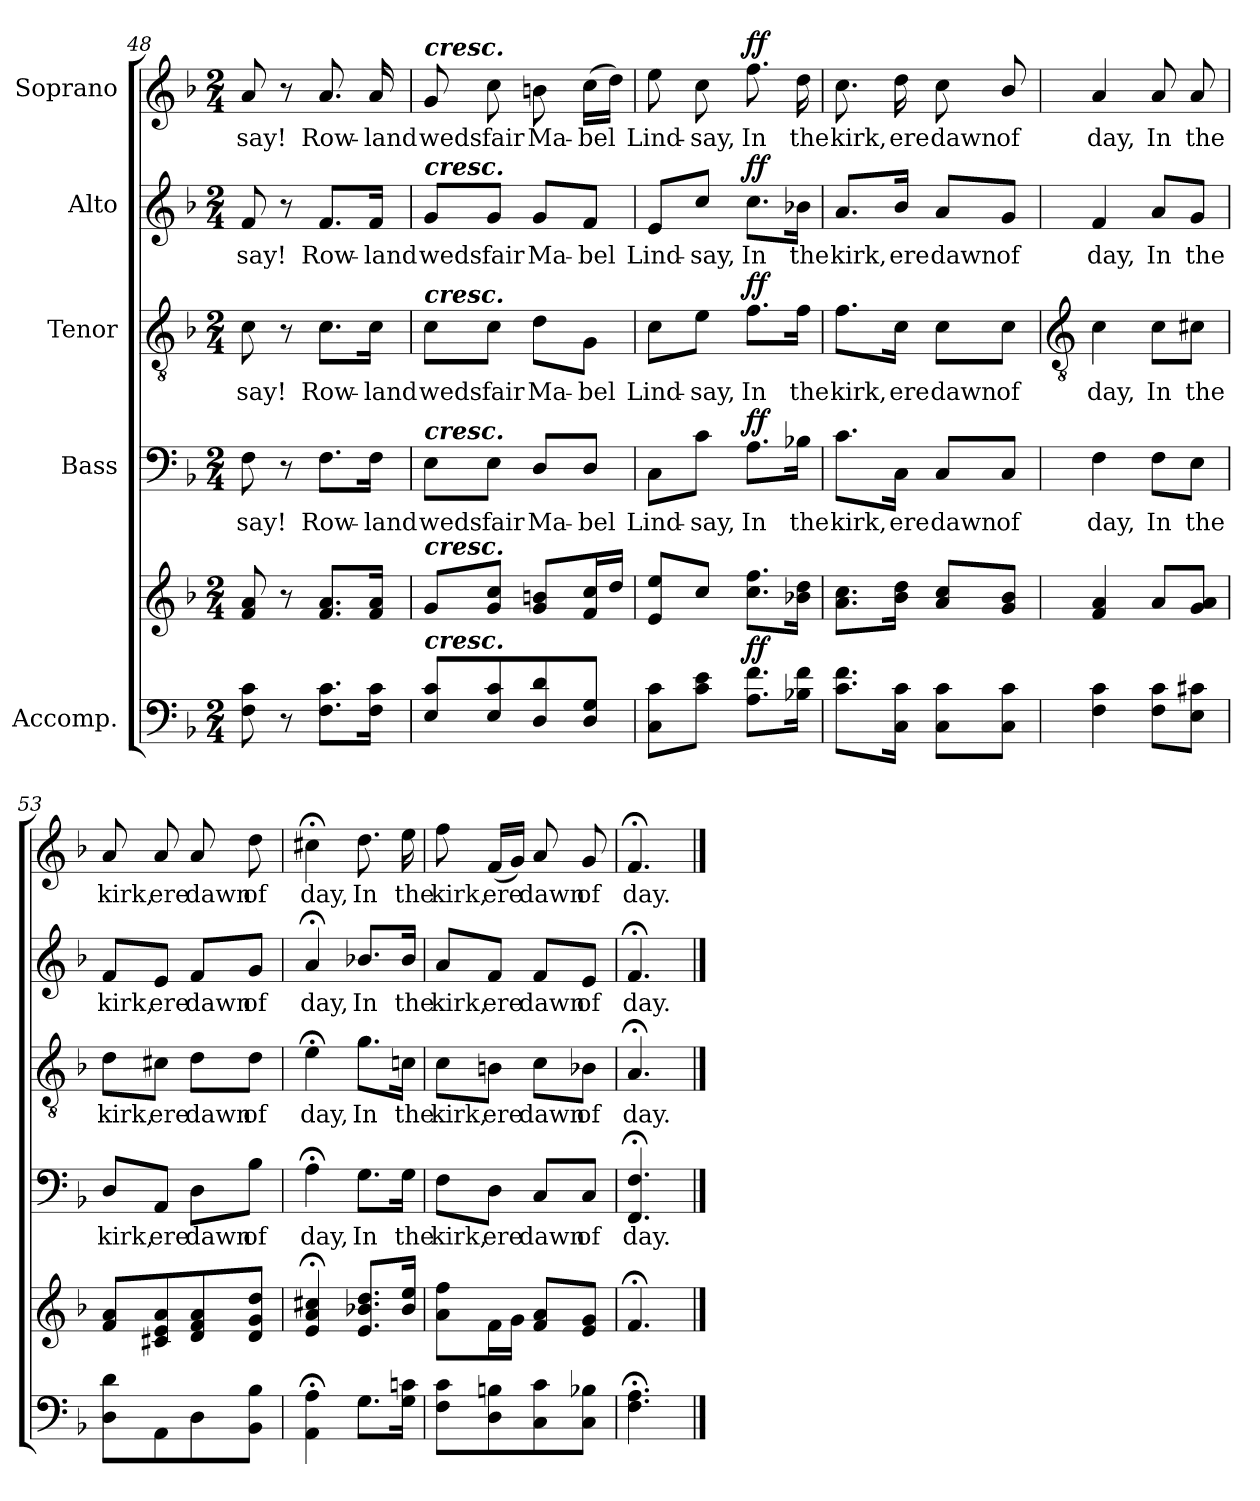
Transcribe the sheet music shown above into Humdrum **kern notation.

**kern	**kern	**dynam	**kern	**text	**dynam	**kern	**text	**dynam	**kern	**text	**dynam	**kern	**text	**dynam
*part5	*part5	*part5	*part4	*part4	*part4	*part3	*part3	*part3	*part2	*part2	*part2	*part1	*part1	*part1
*staff6	*staff5	*staff5/6	*staff4	*staff4	*staff4	*staff3	*staff3	*staff3	*staff2	*staff2	*staff2	*staff1	*staff1	*staff1
*I"Accomp.	*	*	*I"Bass	*	*	*I"Tenor	*	*	*I"Alto	*	*	*I"Soprano	*	*
!!LO:LB:g=z
*clefF4	*clefG2	*	*clefF4	*	*	*clefGv2	*	*	*clefG2	*	*	*clefG2	*	*
*k[b-]	*k[b-]	*	*k[b-]	*	*	*k[b-]	*	*	*k[b-]	*	*	*k[b-]	*	*
*F:	*F:	*	*F:	*	*	*F:	*	*	*F:	*	*	*F:	*	*
*M2/4	*M2/4	*	*M2/4	*	*	*M2/4	*	*	*M2/4	*	*	*M2/4	*	*
=48	=48	=48	=48	=48	=48	=48	=48	=48	=48	=48	=48	=48	=48	=48
!	!	!	!	!LO:LY:b	!	!	!LO:LY:b	!	!	!LO:LY:b	!	!	!LO:LY:b	!
8F 8c	8f 8a	.	8F	say!	.	8c	say!	.	8f	say!	.	8a	say!	.
8r	8r	.	8r	.	.	8r	.	.	8r	.	.	8r	.	.
!	!	!	!	!LO:LY:b	!	!	!LO:LY:b	!	!	!LO:LY:b	!	!	!LO:LY:b	!
8.F 8.cL	8.f 8.aL	.	8.F\L	Row-	.	8.c\L	Row-	.	8.f/L	Row-	.	8.a	Row-	.
!	!	!	!	!LO:LY:b	!	!	!LO:LY:b	!	!	!LO:LY:b	!	!	!LO:LY:b	!
16F 16cJ	16f 16aJ	.	16F\Jk	-land	.	16c\Jk	-land	.	16f/Jk	-land	.	16a	-land	.
=49	=49	=49	=49	=49	=49	=49	=49	=49	=49	=49	=49	=49	=49	=49
!	!	!	!	!	!	!	!	!	!	!	!	!LO:TX:a:Bi:t=cresc.	!	!
!	!	!	!	!	!	!	!	!	!LO:TX:a:Bi:t=cresc.	!	!	!	!	!
!	!	!	!	!	!	!LO:TX:a:Bi:t=cresc.	!	!	!	!	!	!	!	!
!	!	!	!LO:TX:a:Bi:t=cresc.	!	!	!	!	!	!	!	!	!	!	!
!	!LO:TX:a:Bi:t=cresc.	!	!	!	!	!	!	!	!	!	!	!	!	!
!LO:TX:a:Bi:t=cresc.	!	!	!	!	!	!	!	!	!	!	!	!	!	!
!	!	!	!	!LO:LY:b	!	!	!LO:LY:b	!	!	!LO:LY:b	!	!	!LO:LY:b	!
8E 8cL	8gL	.	8E\L	weds	.	8c\L	weds	.	8g/L	weds	.	8g	weds	.
!	!	!	!	!LO:LY:b	!	!	!LO:LY:b	!	!	!LO:LY:b	!	!	!LO:LY:b	!
8E 8c	8g 8ccJ	.	8E\J	fair	.	8c\J	fair	.	8g/J	fair	.	8cc	fair	.
!	!	!	!	!LO:LY:b	!	!	!LO:LY:b	!	!	!LO:LY:b	!	!	!LO:LY:b	!
8D/ 8d/	8g 8bnL	.	8D/L	Ma-	.	8d\L	Ma-	.	8g/L	Ma-	.	8bn	Ma-	.
!	!	!	!	!LO:LY:b	!	!	!LO:LY:b	!	!	!LO:LY:b	!	!	!LO:LY:b	!
8D/ 8G/J	16f 16ccL	.	8D/J	-bel	.	8G\J	-bel	.	8f/J	-bel	.	(>16ccLL	-bel	.
.	16ddJJ	.	.	.	.	.	.	.	.	.	.	16ddJJ)	.	.
=50	=50	=50	=50	=50	=50	=50	=50	=50	=50	=50	=50	=50	=50	=50
!	!	!	!	!LO:LY:b	!	!	!LO:LY:b	!	!	!LO:LY:b	!	!	!LO:LY:b	!
8C 8cL	8e 8eeL	.	8C\L	Lind-	.	8c\L	Lind-	.	8e/L	Lind-	.	8ee	Lind-	.
!	!	!	!	!LO:LY:b	!	!	!LO:LY:b	!	!	!LO:LY:b	!	!	!LO:LY:b	!
8c 8eJ	8ccJ	.	8c\J	-say,	.	8e\J	-say,	.	8cc/J	-say,	.	8cc	-say,	.
!	!	!LO:DY:b	!	!LO:LY:b	!LO:DY:b	!	!LO:LY:b	!LO:DY:b	!	!LO:LY:b	!LO:DY:b	!	!LO:LY:b	!LO:DY:b
8.A 8.fL	8.cc 8.ffL	ff	8.A\L	In	ff	8.f\L	In	ff	8.cc\L	In	ff	8.ff	In	ff
!	!	!	!	!LO:LY:b	!	!	!LO:LY:b	!	!	!LO:LY:b	!	!	!LO:LY:b	!
16B-X 16fJ	16b-X 16ddJ	.	16B-X\Jk	the	.	16f\Jk	the	.	16b-X\Jk	the	.	16dd	the	.
=51	=51	=51	=51	=51	=51	=51	=51	=51	=51	=51	=51	=51	=51	=51
!	!	!	!	!LO:LY:b	!	!	!LO:LY:b	!	!	!LO:LY:b	!	!	!LO:LY:b	!
8.c 8.fL	8.a 8.ccL	.	8.c\L	kirk,	.	8.f\L	kirk,	.	8.a/L	kirk,	.	8.cc	kirk,	.
!	!	!	!	!LO:LY:b	!	!	!LO:LY:b	!	!	!LO:LY:b	!	!	!LO:LY:b	!
16C 16cJ	16b- 16ddJ	.	16C\Jk	ere	.	16c\Jk	ere	.	16b-/Jk	ere	.	16dd	ere	.
!	!	!	!	!LO:LY:b	!	!	!LO:LY:b	!	!	!LO:LY:b	!	!	!LO:LY:b	!
8C 8cL	8a 8ccL	.	8C/L	dawn	.	8c\L	dawn	.	8a/L	dawn	.	8cc	dawn	.
!	!	!	!	!LO:LY:b	!	!	!LO:LY:b	!	!	!LO:LY:b	!	!	!LO:LY:b	!
8C 8cJ	8g 8b-J	.	8C/J	of	.	8c\J	of	.	8g/J	of	.	8b-/	of	.
!!LO:LB:g=z
=52	=52	=52	=52	=52	=52	=52	=52	=52	=52	=52	=52	=52	=52	=52
*	*	*	*	*	*	*clefGv2	*	*	*	*	*	*	*	*
!	!	!	!	!LO:LY:b	!	!	!LO:LY:b	!	!	!LO:LY:b	!	!	!LO:LY:b	!
4F 4c	4f 4a	.	4F	day,	.	4c	day,	.	4f	day,	.	4a	day,	.
!	!	!	!	!LO:LY:b	!	!	!LO:LY:b	!	!	!LO:LY:b	!	!	!LO:LY:b	!
8F 8cL	8aL	.	8F\L	In	.	8c\L	In	.	8a/L	In	.	8a	In	.
!	!	!	!	!LO:LY:b	!	!	!LO:LY:b	!	!	!LO:LY:b	!	!	!LO:LY:b	!
8E 8c#XJ	8g 8aJ	.	8E\J	the	.	8c#X\J	the	.	8g/J	the	.	8a	the	.
=53	=53	=53	=53	=53	=53	=53	=53	=53	=53	=53	=53	=53	=53	=53
!	!	!	!	!LO:LY:b	!	!	!LO:LY:b	!	!	!LO:LY:b	!	!	!LO:LY:b	!
8D 8dL	8f 8aL	.	8D/L	kirk,	.	8d\L	kirk,	.	8f/L	kirk,	.	8a	kirk,	.
!	!	!	!	!LO:LY:b	!	!	!LO:LY:b	!	!	!LO:LY:b	!	!	!LO:LY:b	!
8AA	8c#X 8e 8a	.	8AA/J	ere	.	8c#X\J	ere	.	8e/J	ere	.	8a	ere	.
!	!	!	!	!LO:LY:b	!	!	!LO:LY:b	!	!	!LO:LY:b	!	!	!LO:LY:b	!
8D	8d 8f 8a	.	8D\L	dawn	.	8d\L	dawn	.	8f/L	dawn	.	8a	dawn	.
!	!	!	!	!LO:LY:b	!	!	!LO:LY:b	!	!	!LO:LY:b	!	!	!LO:LY:b	!
8BB- 8B-J	8d 8g 8ddJ	.	8B-\J	of	.	8d\J	of	.	8g/J	of	.	8dd	of	.
=54	=54	=54	=54	=54	=54	=54	=54	=54	=54	=54	=54	=54	=54	=54
!	!	!	!	!LO:LY:b	!	!	!LO:LY:b	!	!	!LO:LY:b	!	!	!LO:LY:b	!
4AA;< 4A;<	4e;< 4a;< 4cc#X;<	.	4A;<	day,	.	4e;<	day,	.	4a;<	day,	.	4cc#X;<	day,	.
!	!	!	!	!LO:LY:b	!	!	!LO:LY:b	!	!	!LO:LY:b	!	!	!LO:LY:b	!
8.GL	8.e 8.b-X 8.ddL	.	8.G\L	In	.	8.g\L	In	.	8.b-X/L	In	.	8.dd	In	.
!	!	!	!	!LO:LY:b	!	!	!LO:LY:b	!	!	!LO:LY:b	!	!	!LO:LY:b	!
16G 16cnJ	16b- 16eeJ	.	16G\Jk	the	.	16cn\Jk	the	.	16b-/Jk	the	.	16ee	the	.
=55	=55	=55	=55	=55	=55	=55	=55	=55	=55	=55	=55	=55	=55	=55
!	!	!	!	!LO:LY:b	!	!	!LO:LY:b	!	!	!LO:LY:b	!	!	!LO:LY:b	!
8F 8cL	8a 8ffL	.	8F\L	kirk,	.	8c\L	kirk,	.	8a/L	kirk,	.	8ff	kirk,	.
!	!	!	!	!LO:LY:b	!	!	!LO:LY:b	!	!	!LO:LY:b	!	!	!LO:LY:b	!
8D 8Bn	16fL	.	8D\J	ere	.	8Bn\J	ere	.	8f/J	ere	.	(<16fLL	ere	.
.	16gJJ	.	.	.	.	.	.	.	.	.	.	16gJJ)	.	.
!	!	!	!	!LO:LY:b	!	!	!LO:LY:b	!	!	!LO:LY:b	!	!	!LO:LY:b	!
8C 8c	8f 8aL	.	8C/L	dawn	.	8c\L	dawn	.	8f/L	dawn	.	8a	dawn	.
!	!	!	!	!LO:LY:b	!	!	!LO:LY:b	!	!	!LO:LY:b	!	!	!LO:LY:b	!
8C 8B-XJ	8e 8gJ	.	8C/J	of	.	8B-X\J	of	.	8e/J	of	.	8g	of	.
=56	=56	=56	=56	=56	=56	=56	=56	=56	=56	=56	=56	=56	=56	=56
!	!	!	!	!LO:LY:b	!	!	!LO:LY:b	!	!	!LO:LY:b	!	!	!LO:LY:b	!
4.F;< 4.A;<	4.f;<	.	4.FF;< 4.F;<	day.	.	4.A;<	day.	.	4.f;<	day.	.	4.f;<	day.	.
==	==	==	==	==	==	==	==	==	==	==	==	==	==	==
*-	*-	*-	*-	*-	*-	*-	*-	*-	*-	*-	*-	*-	*-	*-
